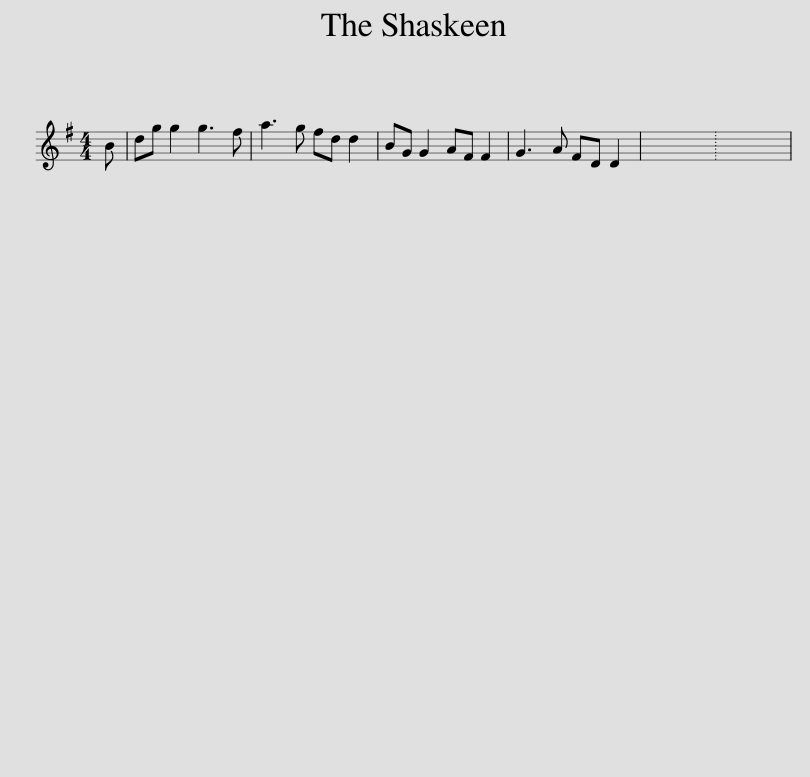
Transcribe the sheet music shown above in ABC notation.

X:1
L:1/8
M:4/4
I:linebreak $
K:G
V:1 treble
V:1
 B | dg g2 g3 f | a3 g fd d2 | BG G2 AF F2 | G3 A FD D2 | %5
 x8 | x8 | %7
